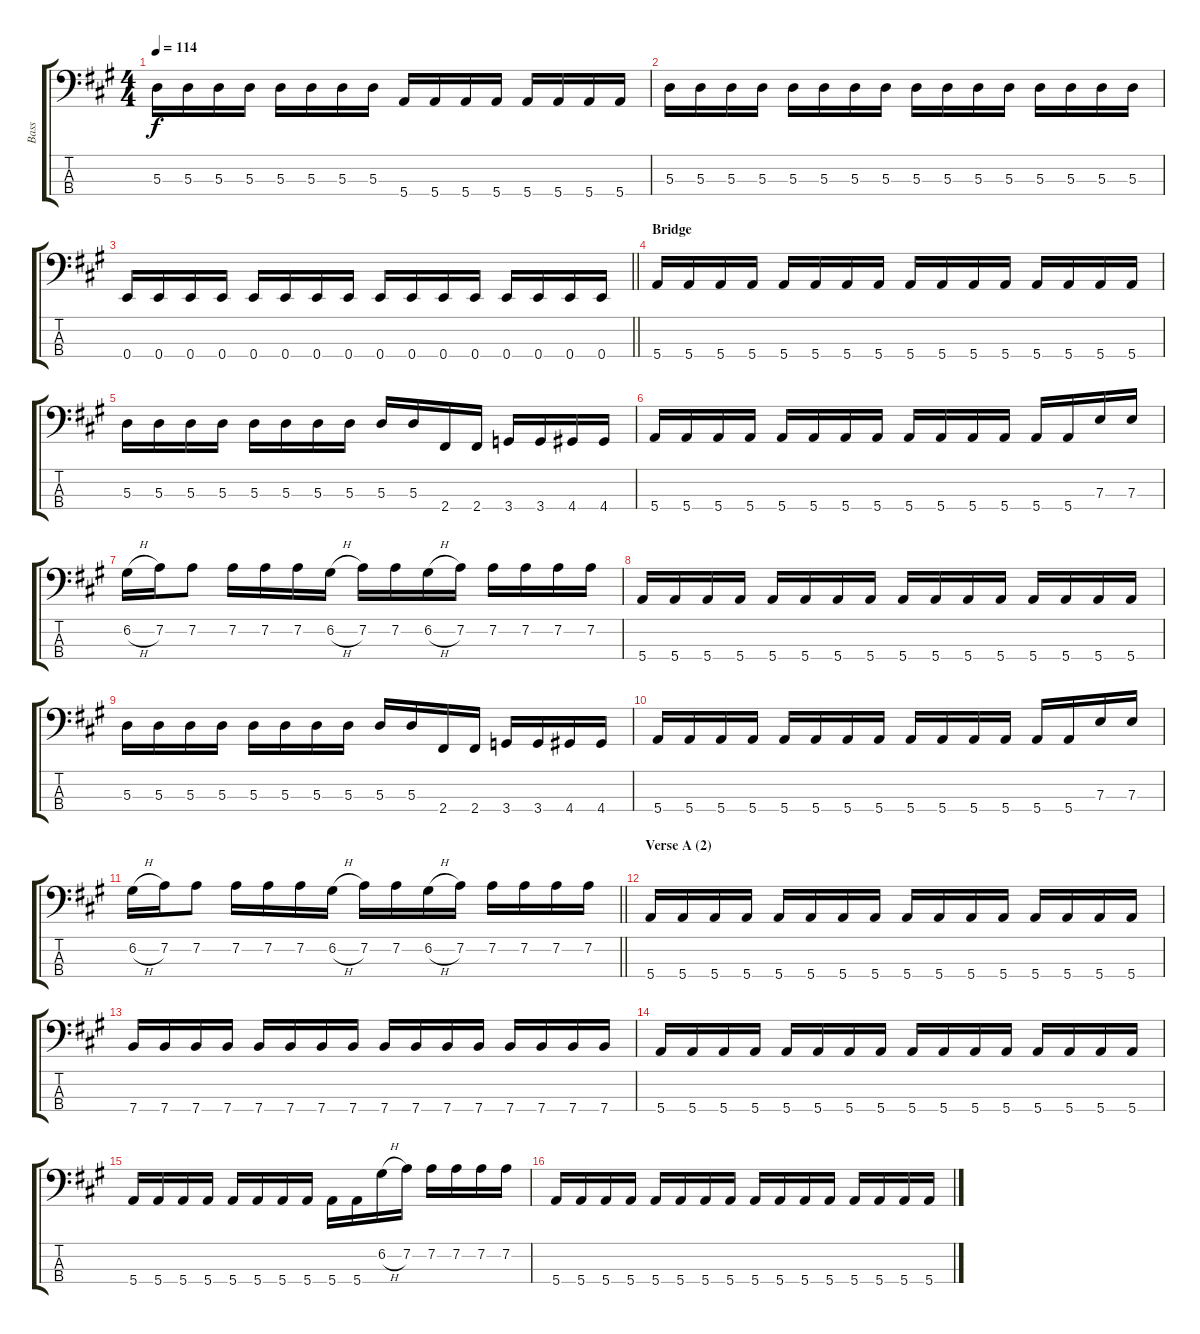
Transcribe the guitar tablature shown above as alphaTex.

\track ("Bass" "Bass") {instrument electricbassfinger}
\staff {score tabs}
\tuning (G2 D2 A1 E1) {hide}
\ts (4 4)
\tempo 114
\clef f4
\ks a
5.3.16{dy f} 5.3.16 5.3.16 5.3.16 5.3.16 5.3.16 5.3.16 5.3.16 5.4.16 5.4.16 5.4.16 5.4.16 5.4.16 5.4.16 5.4.16 5.4.16 |
5.3.16 5.3.16 5.3.16 5.3.16 5.3.16 5.3.16 5.3.16 5.3.16 5.3.16 5.3.16 5.3.16 5.3.16 5.3.16 5.3.16 5.3.16 5.3.16 |
\barLineRight lightlight
0.4.16 0.4.16 0.4.16 0.4.16 0.4.16 0.4.16 0.4.16 0.4.16 0.4.16 0.4.16 0.4.16 0.4.16 0.4.16 0.4.16 0.4.16 0.4.16 |
\section ("" "Bridge")
5.4.16 5.4.16 5.4.16 5.4.16 5.4.16 5.4.16 5.4.16 5.4.16 5.4.16 5.4.16 5.4.16 5.4.16 5.4.16 5.4.16 5.4.16 5.4.16 |
5.3.16 5.3.16 5.3.16 5.3.16 5.3.16 5.3.16 5.3.16 5.3.16 5.3.16 5.3.16 2.4.16 2.4.16 3.4.16 3.4.16 4.4.16 4.4.16 |
5.4.16 5.4.16 5.4.16 5.4.16 5.4.16 5.4.16 5.4.16 5.4.16 5.4.16 5.4.16 5.4.16 5.4.16 5.4.16 5.4.16 7.3.16 7.3.16 |
6.2{h}.16 7.2.16 7.2.8 7.2.16 7.2.16 7.2.16 6.2{h}.16 7.2.16 7.2.16 6.2{h}.16 7.2.16 7.2.16 7.2.16 7.2.16 7.2.16 |
5.4.16 5.4.16 5.4.16 5.4.16 5.4.16 5.4.16 5.4.16 5.4.16 5.4.16 5.4.16 5.4.16 5.4.16 5.4.16 5.4.16 5.4.16 5.4.16 |
5.3.16 5.3.16 5.3.16 5.3.16 5.3.16 5.3.16 5.3.16 5.3.16 5.3.16 5.3.16 2.4.16 2.4.16 3.4.16 3.4.16 4.4.16 4.4.16 |
5.4.16 5.4.16 5.4.16 5.4.16 5.4.16 5.4.16 5.4.16 5.4.16 5.4.16 5.4.16 5.4.16 5.4.16 5.4.16 5.4.16 7.3.16 7.3.16 |
\barLineRight lightlight
6.2{h}.16 7.2.16 7.2.8 7.2.16 7.2.16 7.2.16 6.2{h}.16 7.2.16 7.2.16 6.2{h}.16 7.2.16 7.2.16 7.2.16 7.2.16 7.2.16 |
\section ("" "Verse A (2)")
5.4.16 5.4.16 5.4.16 5.4.16 5.4.16 5.4.16 5.4.16 5.4.16 5.4.16 5.4.16 5.4.16 5.4.16 5.4.16 5.4.16 5.4.16 5.4.16 |
7.4.16 7.4.16 7.4.16 7.4.16 7.4.16 7.4.16 7.4.16 7.4.16 7.4.16 7.4.16 7.4.16 7.4.16 7.4.16 7.4.16 7.4.16 7.4.16 |
5.4.16 5.4.16 5.4.16 5.4.16 5.4.16 5.4.16 5.4.16 5.4.16 5.4.16 5.4.16 5.4.16 5.4.16 5.4.16 5.4.16 5.4.16 5.4.16 |
5.4.16 5.4.16 5.4.16 5.4.16 5.4.16 5.4.16 5.4.16 5.4.16 5.4.16 5.4.16 6.2{h}.16 7.2.16 7.2.16 7.2.16 7.2.16 7.2.16 |
5.4.16 5.4.16 5.4.16 5.4.16 5.4.16 5.4.16 5.4.16 5.4.16 5.4.16 5.4.16 5.4.16 5.4.16 5.4.16 5.4.16 5.4.16 5.4.16
